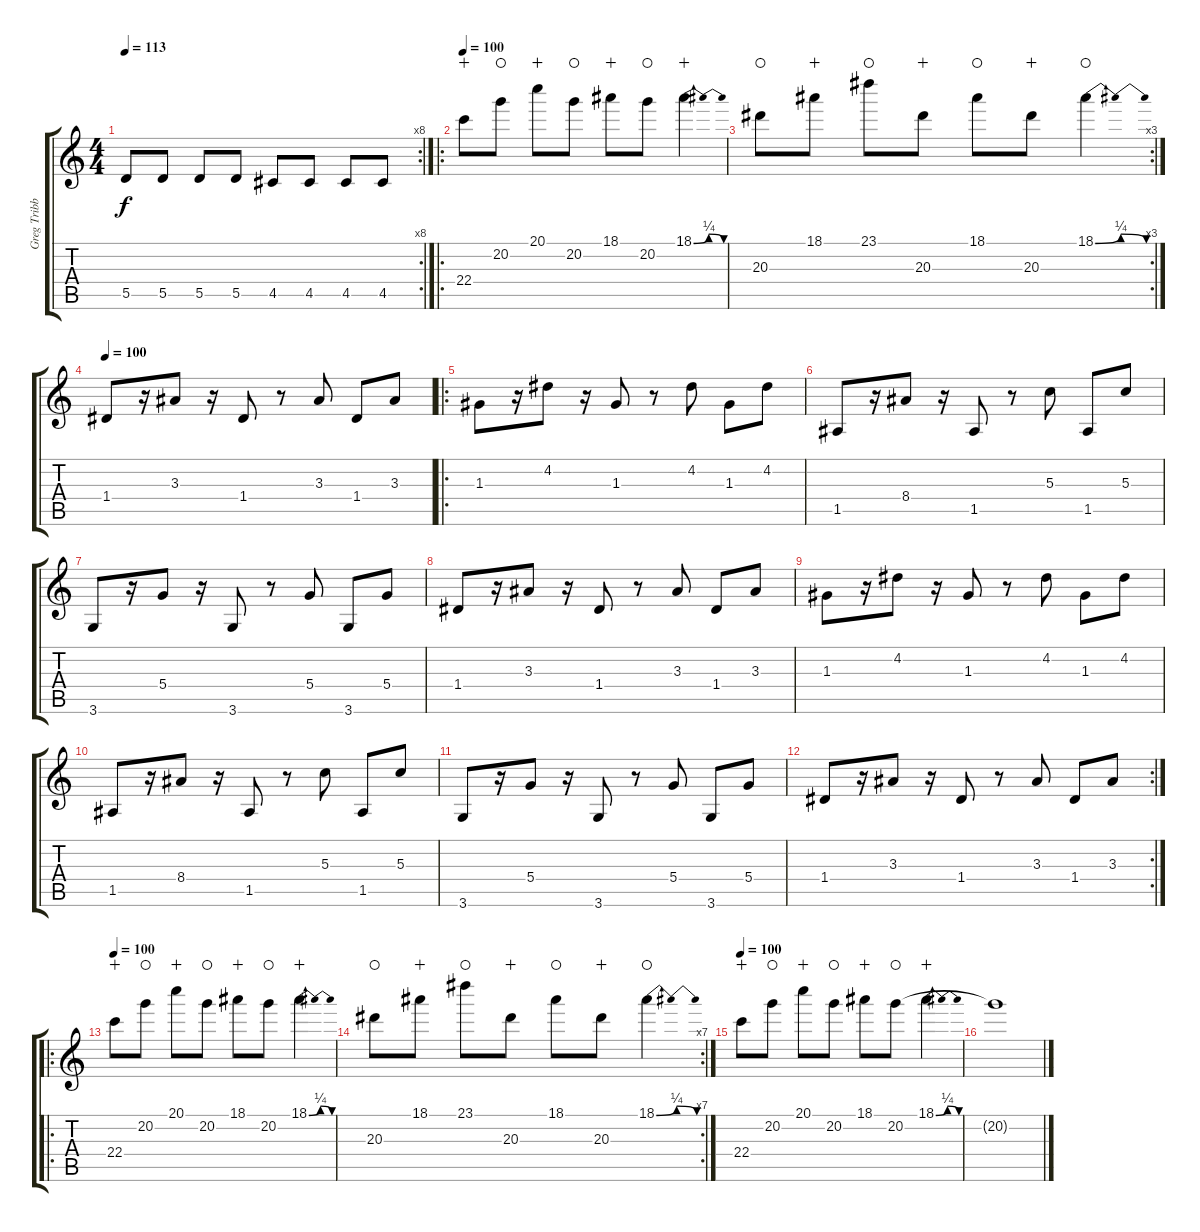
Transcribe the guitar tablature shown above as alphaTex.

\track ("Greg Tribbett" "Greg Tribb") {instrument electricguitarclean}
\staff {score tabs}
\tuning (E4 B3 G3 D3 A2 E2) {hide}
\rc 8
\ts (4 4)
\tempo 113
\clef g2
\ks c
5.5.8{dy f} 5.5.8 5.5.8 5.5.8 4.5.8 4.5.8 4.5.8 4.5.8 |
\ro
\tempo 100
22.4.8{wahc} 20.2.8{waho} 20.1.8{wahc} 20.2.8{waho} 18.1.8{wahc} 20.2.8{waho} 18.1{be (bendrelease 0 0 15 1 15 1 60 0)}.4{wahc} |
\rc 3
20.3.8{waho} 18.1.8{wahc} 23.1.8{waho} 20.3.8{wahc} 18.1.8{waho} 20.3.8{wahc} 18.1{be (bendrelease 0 0 15 1 15 1 60 0)}.4{waho} |
\tempo 100
1.4.8 r.16 3.3.8 r.16 1.4.8 r.8 3.3.8 1.4.8 3.3.8 |
\ro
1.3.8 r.16 4.2.8 r.16 1.3.8 r.8 4.2.8 1.3.8 4.2.8 |
1.5.8 r.16 8.4.8 r.16 1.5.8 r.8 5.3.8 1.5.8 5.3.8 |
3.6.8 r.16 5.4.8 r.16 3.6.8 r.8 5.4.8 3.6.8 5.4.8 |
1.4.8 r.16 3.3.8 r.16 1.4.8 r.8 3.3.8 1.4.8 3.3.8 |
1.3.8 r.16 4.2.8 r.16 1.3.8 r.8 4.2.8 1.3.8 4.2.8 |
1.5.8 r.16 8.4.8 r.16 1.5.8 r.8 5.3.8 1.5.8 5.3.8 |
3.6.8 r.16 5.4.8 r.16 3.6.8 r.8 5.4.8 3.6.8 5.4.8 |
\rc 2
1.4.8 r.16 3.3.8 r.16 1.4.8 r.8 3.3.8 1.4.8 3.3.8 |
\ro
\tempo 100
22.4.8{wahc} 20.2.8{waho} 20.1.8{wahc} 20.2.8{waho} 18.1.8{wahc} 20.2.8{waho} 18.1{be (bendrelease 0 0 15 1 15 1 60 0)}.4{wahc} |
\rc 7
20.3.8{waho} 18.1.8{wahc} 23.1.8{waho} 20.3.8{wahc} 18.1.8{waho} 20.3.8{wahc} 18.1{be (bendrelease 0 0 15 1 15 1 60 0)}.4{waho} |
\tempo 100
22.4.8{wahc} 20.2.8{waho} 20.1.8{wahc} 20.2.8{waho} 18.1.8{wahc} 20.2.8{waho} 18.1{be (bendrelease 0 0 15 1 15 1 60 0)}.4{wahc} |
20.2{t}.1
